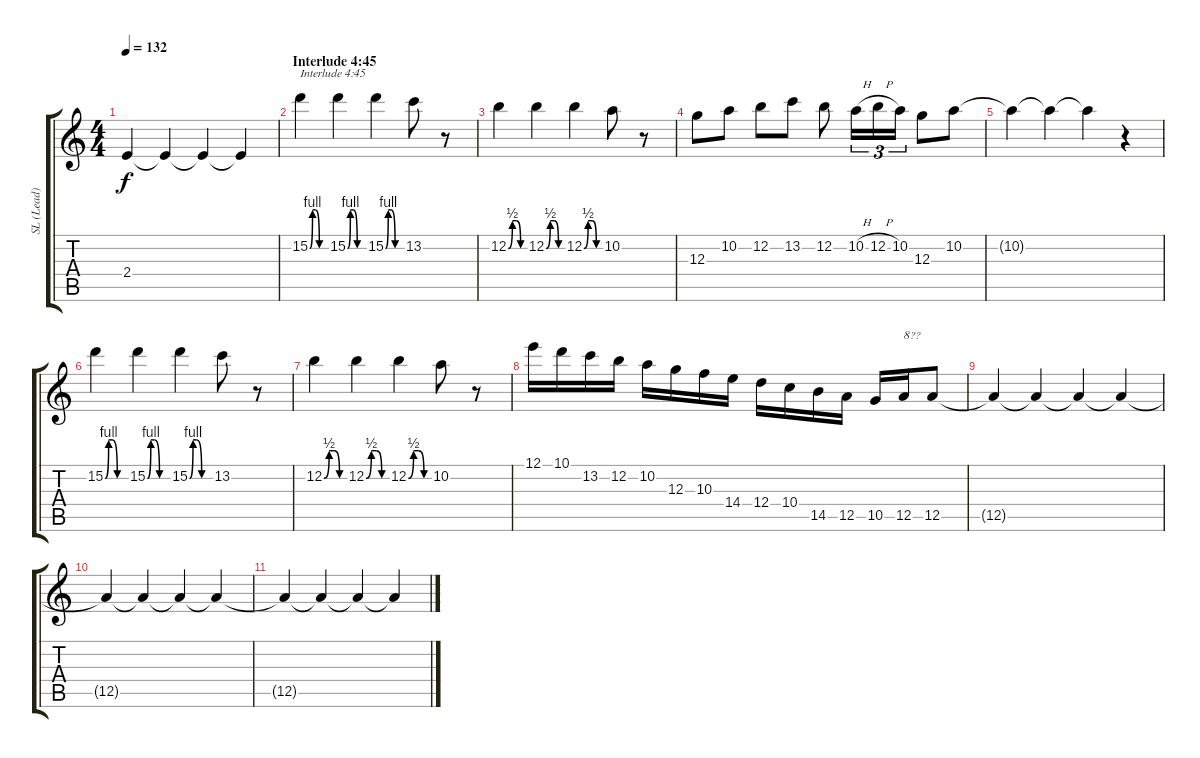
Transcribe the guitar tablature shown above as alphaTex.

\track ("SL (Lead)" "SL (Lead)") {instrument overdrivenguitar}
\staff {score tabs}
\tuning (E4 B3 G3 D3 A2 E2) {hide}
\ts (4 4)
\tempo 132
\clef g2
\ks c
2.4{t}.4{dy f} 2.4{t}.4 2.4{t}.4 2.4{t}.4 |
\section ("" "Interlude 4:45")
15.2{be (custom 0 0 10 4 20 4 35 0 60 0)}.4{txt "Interlude 4:45"} 15.2{be (custom 0 0 10 4 20 4 35 0 60 0)}.4 15.2{be (custom 0 0 10 4 20 4 35 0 60 0)}.4 13.2.8 r.8 |
12.2{be (custom 0 0 15 2 30 2 45 0 60 0)}.4 12.2{be (custom 0 0 15 2 30 2 45 0 60 0)}.4 12.2{be (custom 0 0 15 2 30 2 45 0 60 0)}.4 10.2.8 r.8 |
12.3.8 10.2.8 12.2.8 13.2.8 12.2.8 10.2{h}.16{tu (3 2)} 12.2{h}.16{tu (3 2)} 10.2.16{tu (3 2)} 12.3.8 10.2.8 |
10.2{t}.4 10.2{t}.4 10.2{t}.4 r.4 |
15.2{be (custom 0 0 10 4 20 4 35 0 60 0)}.4 15.2{be (custom 0 0 10 4 20 4 35 0 60 0)}.4 15.2{be (custom 0 0 10 4 20 4 35 0 60 0)}.4 13.2.8 r.8 |
12.2{be (custom 0 0 15 2 30 2 45 0 60 0)}.4 12.2{be (custom 0 0 15 2 30 2 45 0 60 0)}.4 12.2{be (custom 0 0 15 2 30 2 45 0 60 0)}.4 10.2.8 r.8 |
12.1.16 10.1.16 13.2.16 12.2.16 10.2.16 12.3.16 10.3.16 14.4.16 12.4.16 10.4.16 14.5.16 12.5.16 10.5.16 12.5.16{txt "8??"} 12.5.8 |
12.5{t}.4 12.5{t}.4 12.5{t}.4 12.5{t}.4 |
12.5{t}.4 12.5{t}.4 12.5{t}.4 12.5{t}.4 |
12.5{t}.4 12.5{t}.4 12.5{t}.4 12.5{t}.4
